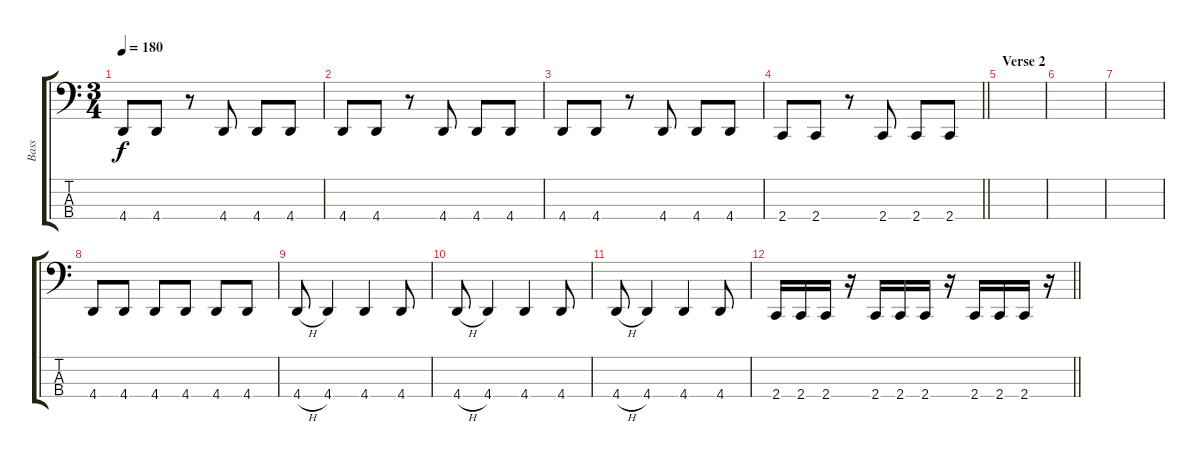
\track ("Bass" "Bass") {instrument electricbassfinger}
\staff {score tabs}
\tuning (Eb2 Bb1 F1 Bb0) {hide}
\ts (3 4)
\tempo 180
\clef f4
\ks c
4.4.8{dy f} 4.4.8 r.8 4.4.8 4.4.8 4.4.8 |
4.4.8 4.4.8 r.8 4.4.8 4.4.8 4.4.8 |
4.4.8 4.4.8 r.8 4.4.8 4.4.8 4.4.8 |
\barLineRight lightlight
2.4.8 2.4.8 r.8 2.4.8 2.4.8 2.4.8 |
\section ("" "Verse 2")
|
|
|
4.4.8 4.4.8 4.4.8 4.4.8 4.4.8 4.4.8 |
4.4{h}.8 4.4.4 4.4.4 4.4.8 |
4.4{h}.8 4.4.4 4.4.4 4.4.8 |
4.4{h}.8 4.4.4 4.4.4 4.4.8 |
\barLineRight lightlight
2.4.16 2.4.16 2.4.16 r.16 2.4.16 2.4.16 2.4.16 r.16 2.4.16 2.4.16 2.4.16 r.16
